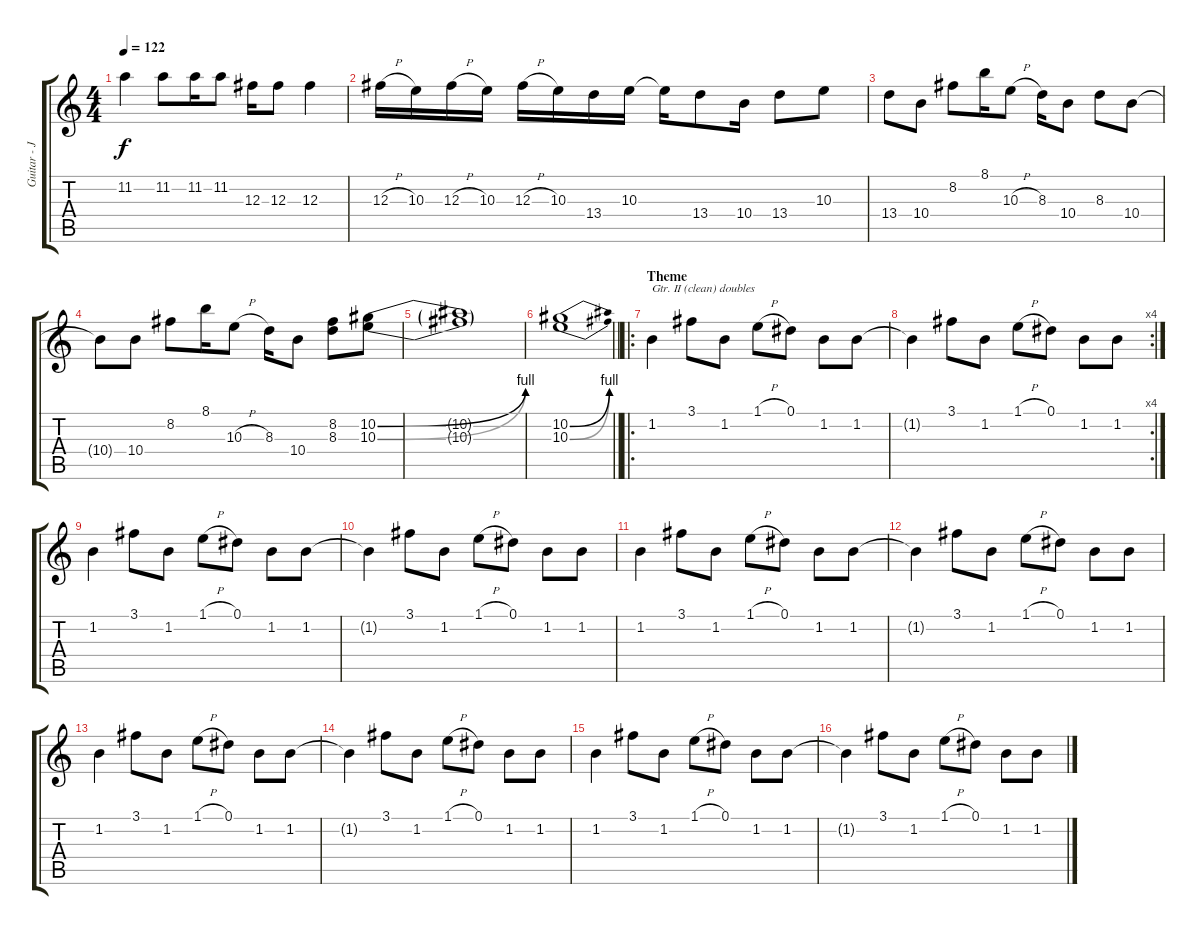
\track ("Guitar - John Squire" "Guitar - J") {instrument distortionguitar}
\staff {score tabs}
\tuning (Eb4 Bb3 Gb3 Db3 Ab2 Eb2) {hide}
\ts (4 4)
\tempo 122
\clef g2
\ks c
11.2.4{dy f} 11.2.8 11.2.16 11.2.8 12.3.16 12.3.8 12.3.4 |
12.3{h}.16 10.3.16 12.3{h}.16 10.3.16 12.3{h}.16 10.3.16 13.4.16 10.3.16 10.3{t}.16 13.4.8 10.4.16 13.4.8 10.3.8 |
13.4.8 10.4.8 8.2.8 8.1.16 10.3{h}.8 8.3.16 10.4.8 8.3.8 10.4.8 |
10.4{t}.8 10.4.8 8.2.8 8.1.16 10.3{h}.8 8.3.16 10.4.8 (8.2 8.3).8 (10.2{be (bend 0 0 60 4)} 10.3{be (bend 0 0 60 4)}).8 |
(10.2{t} 10.3{t}).1 |
\barLineRight lightlight
(10.2{be (bend 0 0 60 4)} 10.3{be (bend 0 0 60 4)}).1 |
\ro
\section ("" "Theme")
1.2.4{txt "Gtr. II (clean) doubles"} 3.1.8 1.2.8 1.1{h}.8 0.1.8 1.2.8 1.2.8 |
\rc 4
1.2{t}.4 3.1.8 1.2.8 1.1{h}.8 0.1.8 1.2.8 1.2.8 |
1.2.4 3.1.8 1.2.8 1.1{h}.8 0.1.8 1.2.8 1.2.8 |
1.2{t}.4 3.1.8 1.2.8 1.1{h}.8 0.1.8 1.2.8 1.2.8 |
1.2.4 3.1.8 1.2.8 1.1{h}.8 0.1.8 1.2.8 1.2.8 |
1.2{t}.4 3.1.8 1.2.8 1.1{h}.8 0.1.8 1.2.8 1.2.8 |
1.2.4 3.1.8 1.2.8 1.1{h}.8 0.1.8 1.2.8 1.2.8 |
1.2{t}.4 3.1.8 1.2.8 1.1{h}.8 0.1.8 1.2.8 1.2.8 |
1.2.4 3.1.8 1.2.8 1.1{h}.8 0.1.8 1.2.8 1.2.8 |
1.2{t}.4 3.1.8 1.2.8 1.1{h}.8 0.1.8 1.2.8 1.2.8
